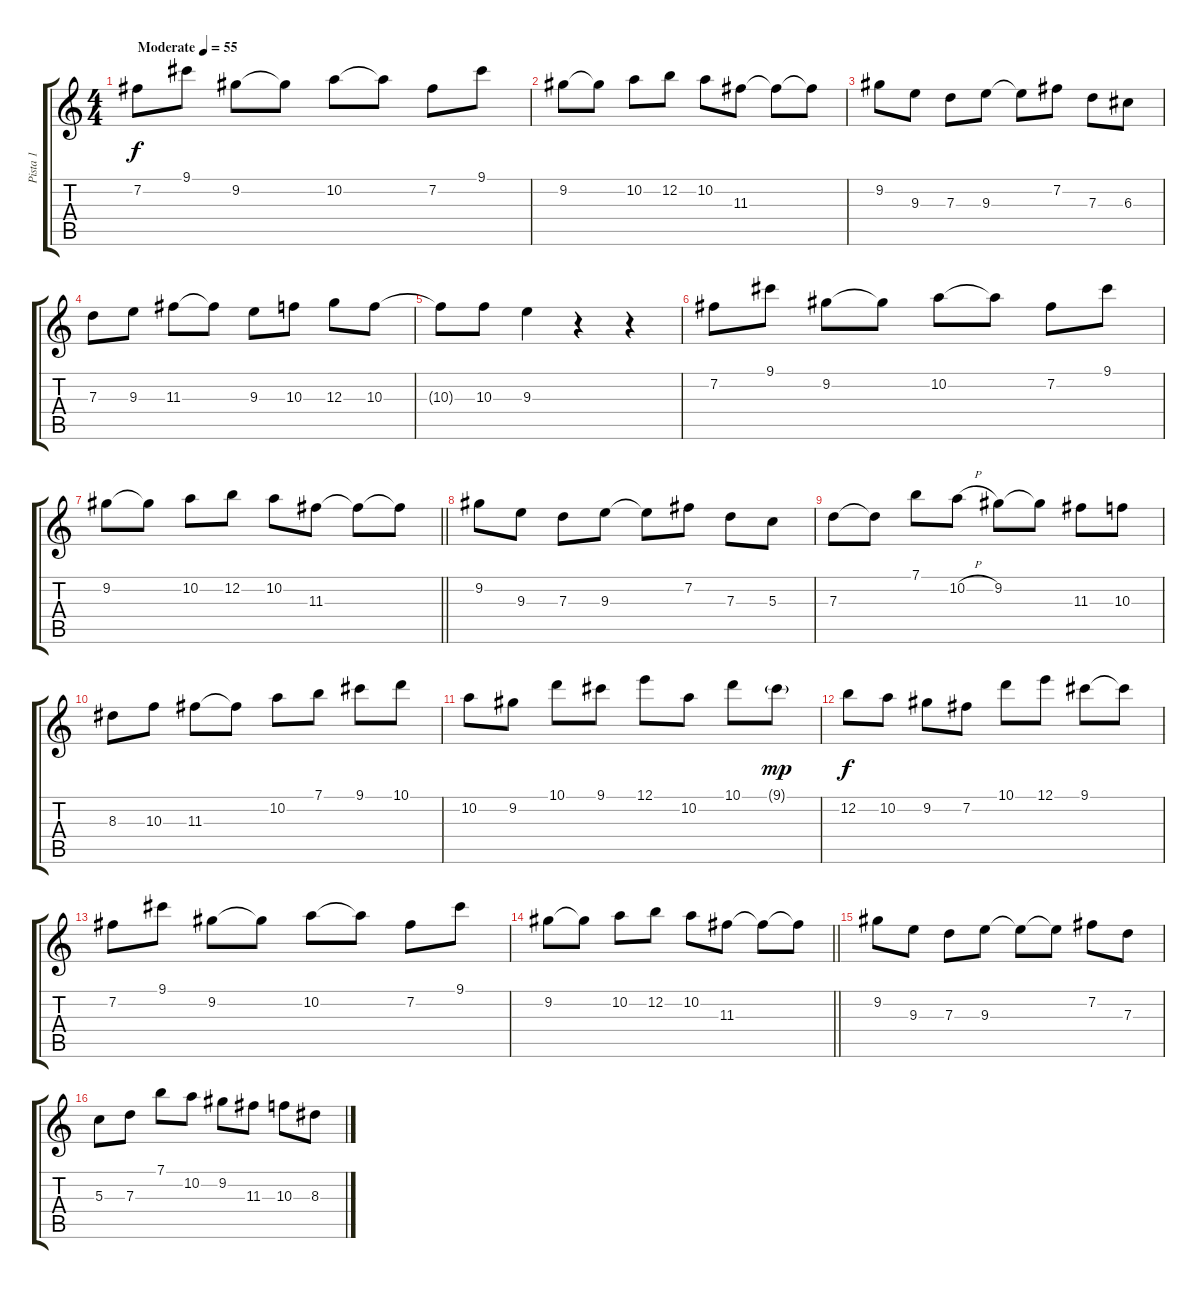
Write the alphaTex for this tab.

\track ("Pista 1" "Pista 1") {instrument acousticguitarsteel}
\staff {score tabs}
\tuning (E4 B3 G3 D3 A2 E2) {hide}
\ts (4 4)
\tempo (55 "Moderate")
\clef g2
\ks c
7.2.8{dy f instrument acousticguitarsteel} 9.1.8 9.2.8 9.2{t}.8 10.2.8 10.2{t}.8 7.2.8 9.1.8 |
9.2.8 9.2{t}.8 10.2.8 12.2.8 10.2.8 11.3.8 11.3{t}.8 11.3{t}.8 |
9.2.8 9.3.8 7.3.8 9.3.8 9.3{t}.8 7.2.8 7.3.8 6.3.8 |
7.3.8 9.3.8 11.3.8 11.3{t}.8 9.3.8 10.3.8 12.3.8 10.3.8 |
10.3{t}.8 10.3.8 9.3.4 r.4 r.4 |
7.2.8 9.1.8 9.2.8 9.2{t}.8 10.2.8 10.2{t}.8 7.2.8 9.1.8 |
\barLineRight lightlight
9.2.8 9.2{t}.8 10.2.8 12.2.8 10.2.8 11.3.8 11.3{t}.8 11.3{t}.8 |
9.2.8 9.3.8 7.3.8 9.3.8 9.3{t}.8 7.2.8 7.3.8 5.3.8 |
7.3.8 7.3{t}.8 7.1.8 10.2{h}.8 9.2.8 9.2{t}.8 11.3.8 10.3.8 |
8.3.8 10.3.8 11.3.8 11.3{t}.8 10.2.8 7.1.8 9.1.8 10.1.8 |
10.2.8 9.2.8 10.1.8 9.1.8 12.1.8 10.2.8 10.1.8 9.1{g}.8{dy mp} |
12.2.8{dy f} 10.2.8 9.2.8 7.2.8 10.1.8 12.1.8 9.1.8 9.1{t}.8 |
7.2.8 9.1.8 9.2.8 9.2{t}.8 10.2.8 10.2{t}.8 7.2.8 9.1.8 |
\barLineRight lightlight
9.2.8 9.2{t}.8 10.2.8 12.2.8 10.2.8 11.3.8 11.3{t}.8 11.3{t}.8 |
9.2.8 9.3.8 7.3.8 9.3.8 9.3{t}.8 9.3{t}.8 7.2.8 7.3.8 |
5.3.8 7.3.8 7.1.8 10.2.8 9.2.8 11.3.8 10.3.8 8.3.8
